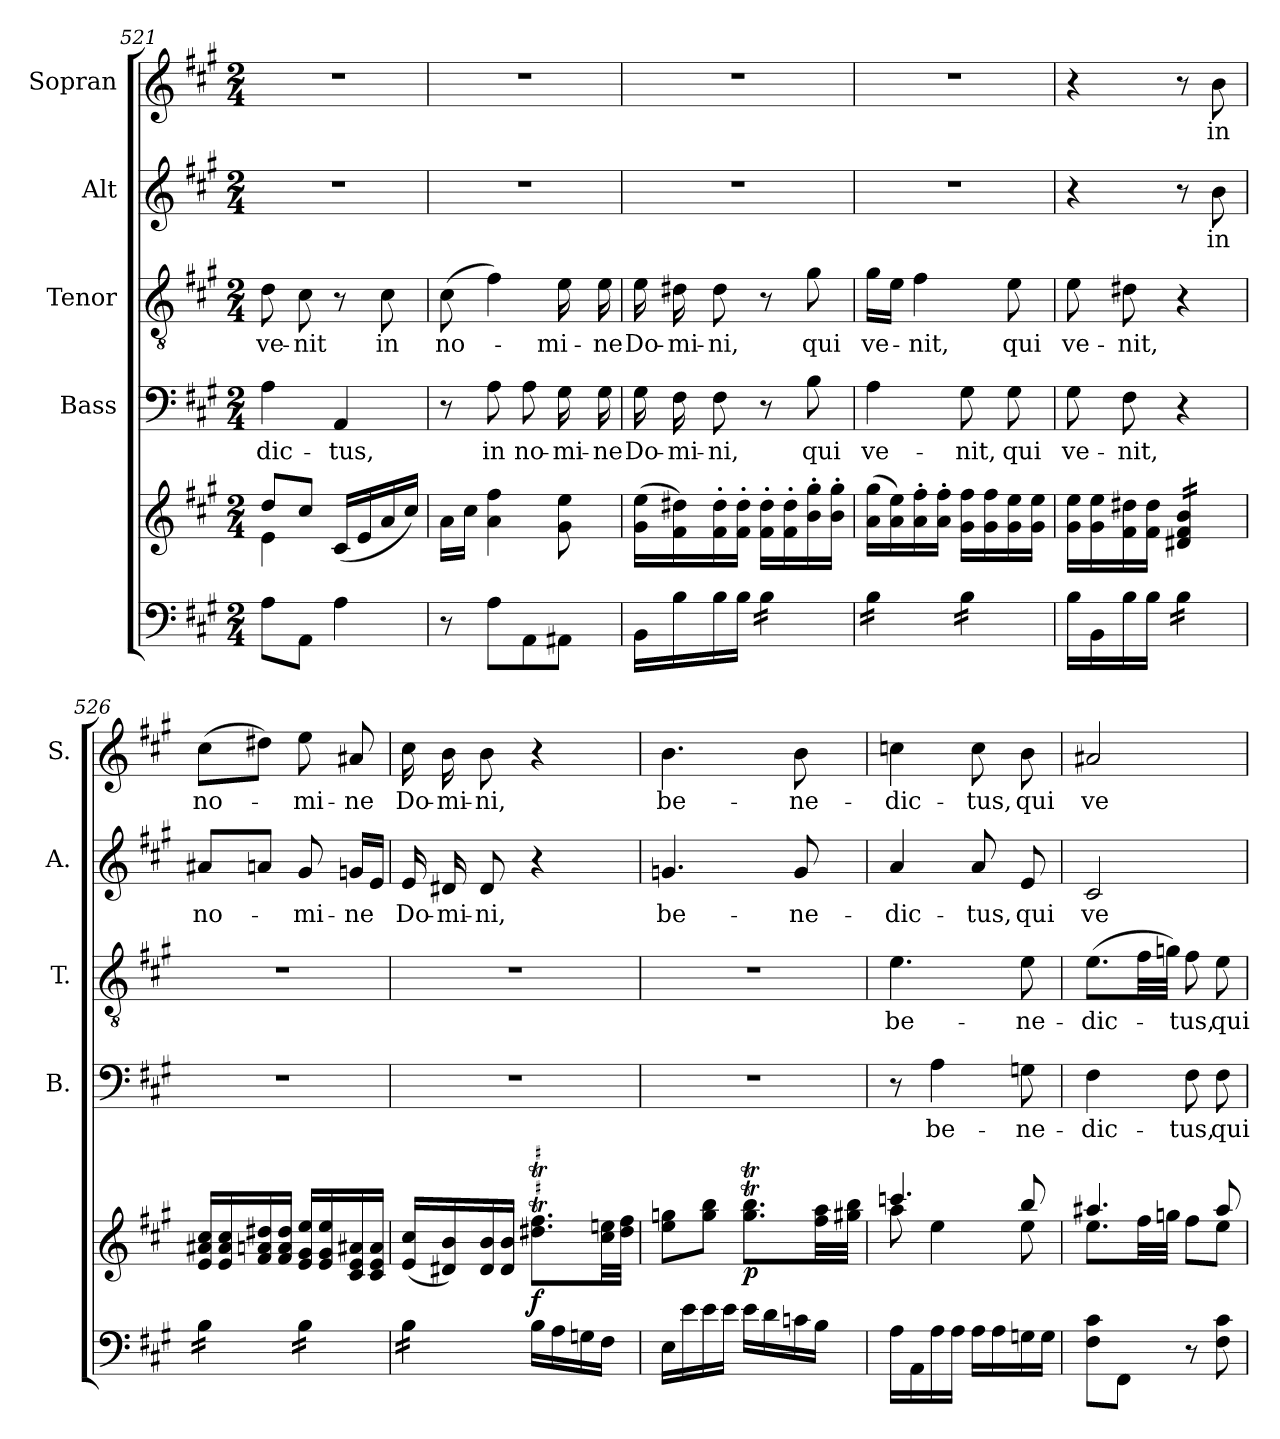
**kern	**kern	**dynam	**kern	**text	**kern	**text	**kern	**text	**kern	**text
*part5	*part5	*part5	*part4	*part4	*part3	*part3	*part2	*part2	*part1	*part1
*staff6	*staff5	*staff5/6	*staff4	*staff4	*staff3	*staff3	*staff2	*staff2	*staff1	*staff1
*	*	*	*I"Bass	*	*I"Tenor	*	*I"Alt	*	*I"Sopran	*
*	*	*	*I'B.	*	*I'T.	*	*I'A.	*	*I'S.	*
*clefF4	*clefG2	*	*clefF4	*	*clefGv2	*	*clefG2	*	*clefG2	*
*k[f#c#g#]	*k[f#c#g#]	*	*k[f#c#g#]	*	*k[f#c#g#]	*	*k[f#c#g#]	*	*k[f#c#g#]	*
*A:	*A:	*	*A:	*	*A:	*	*A:	*	*A:	*
*M2/4	*M2/4	*	*M2/4	*	*M2/4	*	*M2/4	*	*M2/4	*
=521	=521	=521	=521	=521	=521	=521	=521	=521	=521	=521
*	*^	*	*	*	*	*	*	*	*	*
!	!	!	!	!	!LO:LY:b	!	!LO:LY:b	!	!	!	!
8A\L	8dd/L	4e\	.	4A\	-dic-	8d\	ve-	2r	.	2r	.
!	!	!	!	!	!	!	!LO:LY:b	!	!	!	!
8AA\J	8cc#/J	.	.	.	.	8c#\	-nit	.	.	.	.
!	!	!	!	!	!LO:LY:b	!	!	!	!	!	!
4A\	(>16c#/LL	4ryy	.	4AA/	-tus,	8r	.	.	.	.	.
.	16e/	.	.	.	.	.	.	.	.	.	.
!	!	!	!	!	!	!	!LO:LY:b	!	!	!	!
.	16a/	.	.	.	.	8c#\	in	.	.	.	.
.	16cc#/JJ)	.	.	.	.	.	.	.	.	.	.
*	*v	*v	*	*	*	*	*	*	*	*	*
!!LO:LB:g=z
=522	=522	=522	=522	=522	=522	=522	=522	=522	=522	=522
!	!	!	!	!	!	!LO:LY:b	!	!	!	!
8r	16a\LL	.	8r	.	(>8c#\	no-	2r	.	2r	.
.	16cc#\JJ	.	.	.	.	.	.	.	.	.
!	!	!	!	!LO:LY:b	!	!	!	!	!	!
8A\L	4a\ 4ff#\	.	8A\	in	4f#\)	.	.	.	.	.
!	!	!	!	!LO:LY:b	!	!	!	!	!	!
8AA\	.	.	8A\	no-	.	.	.	.	.	.
!	!	!	!	!LO:LY:b	!	!LO:LY:b	!	!	!	!
8AA#X\J	8g#\ 8ee\	.	16G#\	-mi-	16e\	-mi-	.	.	.	.
!	!	!	!	!LO:LY:b	!	!LO:LY:b	!	!	!	!
.	.	.	16G#\	-ne	16e\	-ne	.	.	.	.
=523	=523	=523	=523	=523	=523	=523	=523	=523	=523	=523
!	!	!	!	!LO:LY:b	!	!LO:LY:b	!	!	!	!
16BB\LL	(>16g#\ 16ee\LL	.	16G#\	Do-	16e\	Do-	2r	.	2r	.
!	!	!	!	!LO:LY:b	!	!LO:LY:b	!	!	!	!
16B\	16f#\ 16dd#X\)	.	16F#\	-mi-	16d#X\	-mi-	.	.	.	.
!	!	!	!	!LO:LY:b	!	!LO:LY:b	!	!	!	!
16B\	16f#\'> 16dd#\'>	.	8F#\	-ni,	8d#\	-ni,	.	.	.	.
16B\JJ	16f#\'> 16dd#\'>JJ	.	.	.	.	.	.	.	.	.
*tremolo	*	*	*	*	*	*	*	*	*	*
16B\LL	16f#\'> 16dd#\'>LL	.	8r	.	8r	.	.	.	.	.
16B\	16f#\'> 16dd#\'>	.	.	.	.	.	.	.	.	.
!	!	!	!	!LO:LY:b	!	!LO:LY:b	!	!	!	!
16B\	16b\'> 16gg#\'>	.	8B\	qui	8g#\	qui	.	.	.	.
16B\JJ	16b\'> 16gg#\'>JJ	.	.	.	.	.	.	.	.	.
=524	=524	=524	=524	=524	=524	=524	=524	=524	=524	=524
!	!	!	!	!LO:LY:b	!	!LO:LY:b	!	!	!	!
16B\LL	(>16a\ 16gg#\LL	.	4A\	ve-	16g#\LL	ve-	2r	.	2r	.
16B\	16a\ 16ee\)	.	.	.	16e\JJ	.	.	.	.	.
!	!	!	!	!	!	!LO:LY:b	!	!	!	!
16B\	16a\'> 16ff#\'>	.	.	.	4f#\	-nit,	.	.	.	.
16B\JJ	16a\'> 16ff#\'>JJ	.	.	.	.	.	.	.	.	.
!	!	!	!	!LO:LY:b	!	!	!	!	!	!
16B\LL	16g#\ 16ff#\LL	.	8G#\	-nit,	.	.	.	.	.	.
16B\	16g#\ 16ff#\	.	.	.	.	.	.	.	.	.
!	!	!	!	!LO:LY:b	!	!LO:LY:b	!	!	!	!
16B\	16g#\ 16ee\	.	8G#\	qui	8e\	qui	.	.	.	.
16B\JJ	16g#\ 16ee\JJ	.	.	.	.	.	.	.	.	.
*Xtremolo	*	*	*	*	*	*	*	*	*	*
=525	=525	=525	=525	=525	=525	=525	=525	=525	=525	=525
!	!	!	!	!LO:LY:b	!	!LO:LY:b	!	!	!	!
16B\LL	16g#\ 16ee\LL	.	8G#\	ve-	8e\	ve-	4r	.	4r	.
16BB\	16g#\ 16ee\	.	.	.	.	.	.	.	.	.
!	!	!	!	!LO:LY:b	!	!LO:LY:b	!	!	!	!
16B\	16f#\ 16dd#X\	.	8F#\	-nit,	8d#X\	-nit,	.	.	.	.
16B\JJ	16f#\ 16dd#\JJ	.	.	.	.	.	.	.	.	.
*tremolo	*	*	*	*	*	*	*	*	*	*
*	*tremolo	*	*	*	*	*	*	*	*	*
16B\LL	16d#X/ 16f#/ 16b/LL	.	4r	.	4r	.	8r	.	8r	.
16B\	16d#X/ 16f#/ 16b/	.	.	.	.	.	.	.	.	.
!	!	!	!	!	!	!	!	!LO:LY:b	!	!LO:LY:b
16B\	16d#X/ 16f#/ 16b/	.	.	.	.	.	8b\	in	8b\	in
16B\JJ	16d#X/ 16f#/ 16b/JJ	.	.	.	.	.	.	.	.	.
*	*Xtremolo	*	*	*	*	*	*	*	*	*
=526	=526	=526	=526	=526	=526	=526	=526	=526	=526	=526
!	!	!	!	!	!	!	!	!LO:LY:b	!	!LO:LY:b
16B\LL	16e/ 16a#X/ 16cc#/LL	.	2r	.	2r	.	8a#X/L	no-	(>8cc#\L	no-
16B\	16e/ 16a#/ 16cc#/	.	.	.	.	.	.	.	.	.
16B\	16f#/ 16an/ 16dd#X/	.	.	.	.	.	8an/J	.	8dd#X\J)	.
16B\JJ	16f#/ 16a/ 16dd#/JJ	.	.	.	.	.	.	.	.	.
!	!	!	!	!	!	!	!	!LO:LY:b	!	!LO:LY:b
16B\LL	16e/ 16g#/ 16ee/LL	.	.	.	.	.	8g#/	-mi-	8ee\	-mi-
16B\	16e/ 16g#/ 16ee/	.	.	.	.	.	.	.	.	.
!	!	!	!	!	!	!	!	!LO:LY:b	!	!LO:LY:b
16B\	16c#/ 16e/ 16a#X/	.	.	.	.	.	16gn/LL	-ne	8a#X/	-ne
16B\JJ	16c#/ 16e/ 16a#/JJ	.	.	.	.	.	16e/JJ	.	.	.
!!LO:PB:g=z
=527	=527	=527	=527	=527	=527	=527	=527	=527	=527	=527
!	!	!	!	!	!	!	!	!LO:LY:b	!	!LO:LY:b
16B\LL	(<16e/ 16cc#/LL	.	2r	.	2r	.	16e/	Do-	16cc#\	Do-
!	!	!	!	!	!	!	!	!LO:LY:b	!	!LO:LY:b
16B\	16d#X/ 16b/)	.	.	.	.	.	16d#X/	-mi-	16b\	-mi-
!	!	!	!	!	!	!	!	!LO:LY:b	!	!LO:LY:b
16B\	16d#/ 16b/	.	.	.	.	.	8d#/	-ni,	8b\	-ni,
16B\JJ	16d#/ 16b/JJ	.	.	.	.	.	.	.	.	.
*Xtremolo	*	*	*	*	*	*	*	*	*	*
!	!	!LO:DY:b	!	!	!	!	!	!	!	!
16B\LL	8.dd#X\T 8.ff#\TL	f	.	.	.	.	4r	.	4r	.
16A\	.	.	.	.	.	.	.	.	.	.
16Gn\	.	.	.	.	.	.	.	.	.	.
16F#\JJ	32cc#\ 32ee\LL	.	.	.	.	.	.	.	.	.
.	32dd#\ 32ff#\JJJ	.	.	.	.	.	.	.	.	.
=528	=528	=528	=528	=528	=528	=528	=528	=528	=528	=528
!	!	!	!	!	!	!	!	!LO:LY:b	!	!LO:LY:b
16E\LL	8ee\ 8ggn\L	.	2r	.	2r	.	4.gn/	be-	4.b\	be-
16e\	.	.	.	.	.	.	.	.	.	.
16e\	8gg\ 8bb\J	.	.	.	.	.	.	.	.	.
16e\JJ	.	.	.	.	.	.	.	.	.	.
!	!	!LO:DY:b	!	!	!	!	!	!	!	!
16e\LL	8.gg\T 8.bb\TL	p	.	.	.	.	.	.	.	.
16d\	.	.	.	.	.	.	.	.	.	.
!	!	!	!	!	!	!	!	!LO:LY:b	!	!LO:LY:b
16cn\	.	.	.	.	.	.	8g/	-ne-	8b\	-ne-
16B\JJ	32ff#\ 32aa\LL	.	.	.	.	.	.	.	.	.
.	32gg#X\ 32bb\JJJ	.	.	.	.	.	.	.	.	.
=529	=529	=529	=529	=529	=529	=529	=529	=529	=529	=529
*	*^	*	*	*	*	*	*	*	*	*
!	!	!	!	!	!	!	!LO:LY:b	!	!LO:LY:b	!	!LO:LY:b
16A\LL	4.cccn/	8aa\	.	8r	.	4.e\	be-	4a/	-dic-	4ccn\	-dic-
16AA\	.	.	.	.	.	.	.	.	.	.	.
!	!	!	!	!	!LO:LY:b	!	!	!	!	!	!
16A\	.	4ee\	.	4A\	be-	.	.	.	.	.	.
16A\JJ	.	.	.	.	.	.	.	.	.	.	.
!	!	!	!	!	!	!	!	!	!LO:LY:b	!	!LO:LY:b
16A\LL	.	.	.	.	.	.	.	8a/	-tus,	8cc\	-tus,
16A\	.	.	.	.	.	.	.	.	.	.	.
!	!	!	!	!	!LO:LY:b	!	!LO:LY:b	!	!LO:LY:b	!	!LO:LY:b
16Gn\	8bb/	8ee\	.	8Gn\	-ne-	8e\	-ne-	8e/	qui	8b\	qui
16G\JJ	.	.	.	.	.	.	.	.	.	.	.
=530	=530	=530	=530	=530	=530	=530	=530	=530	=530	=530	=530
!	!	!	!	!	!LO:LY:b	!	!LO:LY:b	!	!LO:LY:b	!	!LO:LY:b
8F#\ 8c#\L	4.aa#X/	8.ee\L	.	4F#\	-dic-	(>8.e\L	-dic-	2c#/	ve-	2a#X/	ve-
8FF#\J	.	.	.	.	.	.	.	.	.	.	.
.	.	32ff#\LL	.	.	.	32f#\LL	.	.	.	.	.
.	.	32ggn\JJJ	.	.	.	32gn\JJJ)	.	.	.	.	.
!	!	!	!	!	!LO:LY:b	!	!LO:LY:b	!	!	!	!
8r	.	8ff#\L	.	8F#\	-tus,	8f#\	-tus,	.	.	.	.
!	!	!	!	!	!LO:LY:b	!	!LO:LY:b	!	!	!	!
8F#\ 8c#\	8aa#/	8ee\J	.	8F#\	qui	8e\	qui	.	.	.	.
*	*v	*v	*	*	*	*	*	*	*	*	*
=	=	=	=	=	=	=	=	=	=	=
*-	*-	*-	*-	*-	*-	*-	*-	*-	*-	*-
